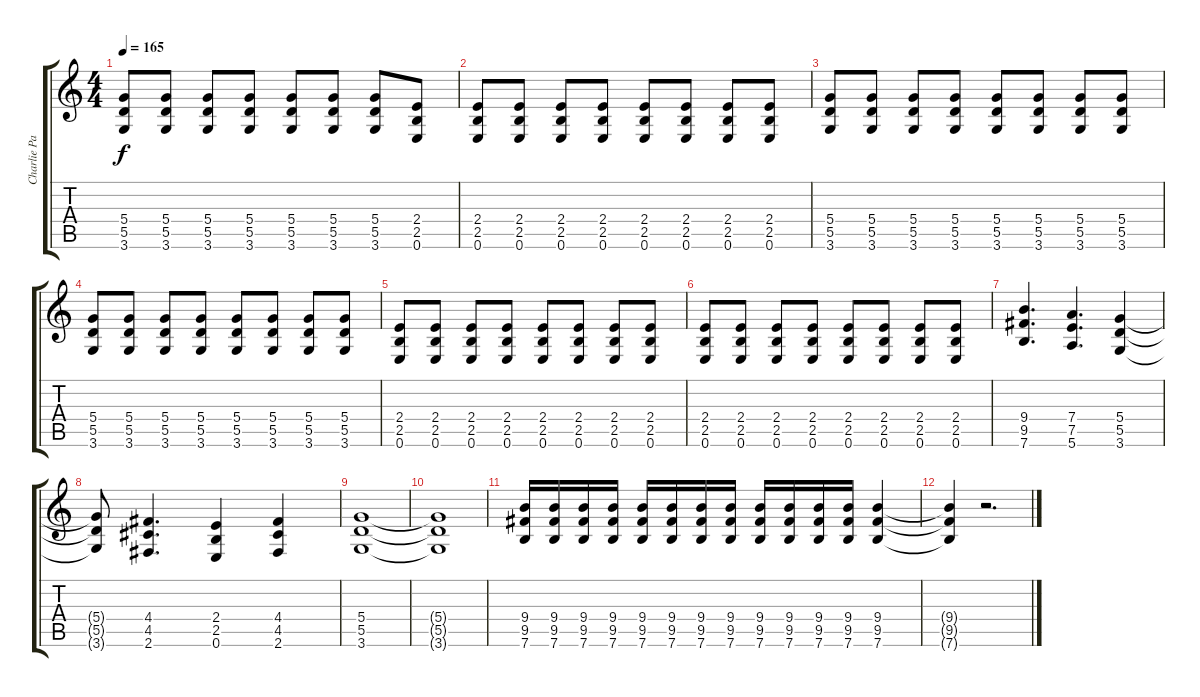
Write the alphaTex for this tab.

\track ("Charlie Parra Ritmica" "Charlie Pa") {instrument distortionguitar}
\staff {score tabs}
\tuning (E4 B3 G3 D3 A2 E2) {hide}
\ts (4 4)
\tempo 165
\clef g2
\ks c
(5.4 5.5 3.6).8{dy f} (5.4 5.5 3.6).8 (5.4 5.5 3.6).8 (5.4 5.5 3.6).8 (5.4 5.5 3.6).8 (5.4 5.5 3.6).8 (5.4 5.5 3.6).8 (2.4 2.5 0.6).8 |
(2.4 2.5 0.6).8 (2.4 2.5 0.6).8 (2.4 2.5 0.6).8 (2.4 2.5 0.6).8 (2.4 2.5 0.6).8 (2.4 2.5 0.6).8 (2.4 2.5 0.6).8 (2.4 2.5 0.6).8 |
(5.4 5.5 3.6).8 (5.4 5.5 3.6).8 (5.4 5.5 3.6).8 (5.4 5.5 3.6).8 (5.4 5.5 3.6).8 (5.4 5.5 3.6).8 (5.4 5.5 3.6).8 (5.4 5.5 3.6).8 |
(5.4 5.5 3.6).8 (5.4 5.5 3.6).8 (5.4 5.5 3.6).8 (5.4 5.5 3.6).8 (5.4 5.5 3.6).8 (5.4 5.5 3.6).8 (5.4 5.5 3.6).8 (5.4 5.5 3.6).8 |
(2.4 2.5 0.6).8 (2.4 2.5 0.6).8 (2.4 2.5 0.6).8 (2.4 2.5 0.6).8 (2.4 2.5 0.6).8 (2.4 2.5 0.6).8 (2.4 2.5 0.6).8 (2.4 2.5 0.6).8 |
(2.4 2.5 0.6).8 (2.4 2.5 0.6).8 (2.4 2.5 0.6).8 (2.4 2.5 0.6).8 (2.4 2.5 0.6).8 (2.4 2.5 0.6).8 (2.4 2.5 0.6).8 (2.4 2.5 0.6).8 |
(9.4 9.5 7.6).4{d} (7.4 7.5 5.6).4{d} (5.4 5.5 3.6).4 |
(5.4{t} 5.5{t} 3.6{t}).8 (4.4 4.5 2.6).4{d} (2.4 2.5 0.6).4 (4.4 4.5 2.6).4 |
(5.4 5.5 3.6).1 |
(5.4{t} 5.5{t} 3.6{t}).1 |
(9.4 9.5 7.6).16 (9.4 9.5 7.6).16 (9.4 9.5 7.6).16 (9.4 9.5 7.6).16 (9.4 9.5 7.6).16 (9.4 9.5 7.6).16 (9.4 9.5 7.6).16 (9.4 9.5 7.6).16 (9.4 9.5 7.6).16 (9.4 9.5 7.6).16 (9.4 9.5 7.6).16 (9.4 9.5 7.6).16 (9.4 9.5 7.6).4 |
(9.4{t} 9.5{t} 7.6{t}).4 r.2{d}
